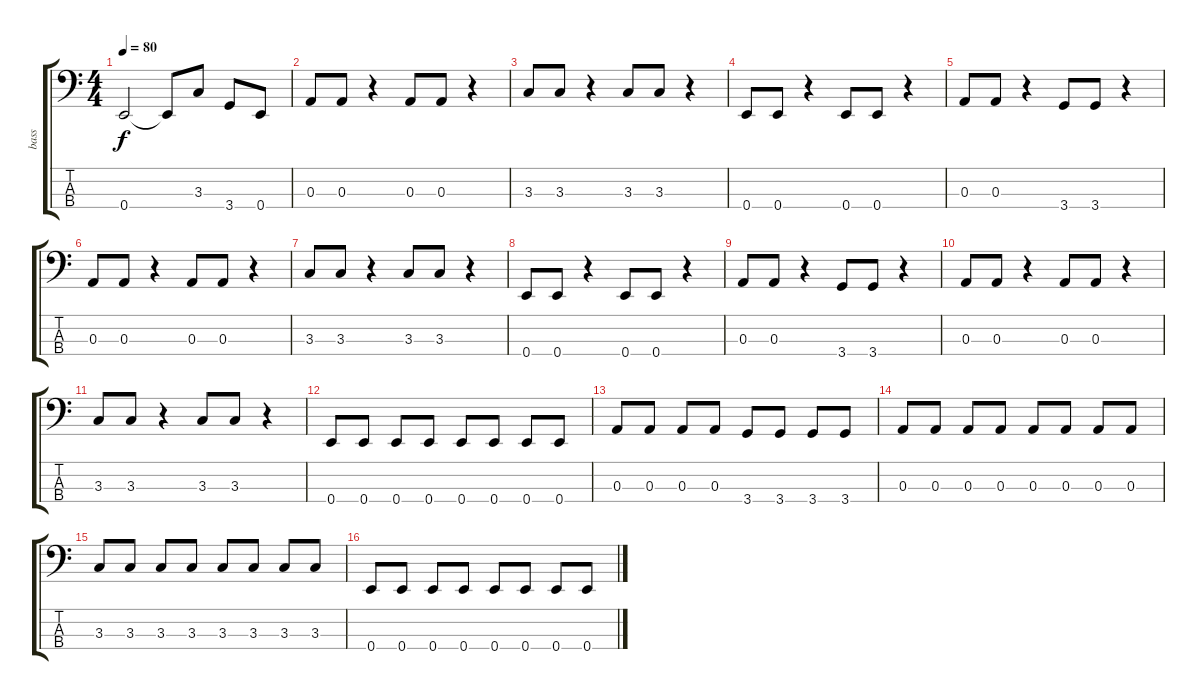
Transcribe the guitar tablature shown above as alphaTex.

\track ("bass" "bass") {instrument electricbassfinger}
\staff {score tabs}
\tuning (G2 D2 A1 E1) {hide}
\ts (4 4)
\tempo 80
\clef f4
\ks c
0.4{t}.2{dy f} 0.4{t}.8 3.3.8 3.4.8 0.4.8 |
0.3.8 0.3.8 r.4 0.3.8 0.3.8 r.4 |
3.3.8 3.3.8 r.4 3.3.8 3.3.8 r.4 |
0.4.8 0.4.8 r.4 0.4.8 0.4.8 r.4 |
0.3.8 0.3.8 r.4 3.4.8 3.4.8 r.4 |
0.3.8 0.3.8 r.4 0.3.8 0.3.8 r.4 |
3.3.8 3.3.8 r.4 3.3.8 3.3.8 r.4 |
0.4.8 0.4.8 r.4 0.4.8 0.4.8 r.4 |
0.3.8 0.3.8 r.4 3.4.8 3.4.8 r.4 |
0.3.8 0.3.8 r.4 0.3.8 0.3.8 r.4 |
3.3.8 3.3.8 r.4 3.3.8 3.3.8 r.4 |
0.4.8 0.4.8 0.4.8 0.4.8 0.4.8 0.4.8 0.4.8 0.4.8 |
0.3.8 0.3.8 0.3.8 0.3.8 3.4.8 3.4.8 3.4.8 3.4.8 |
0.3.8 0.3.8 0.3.8 0.3.8 0.3.8 0.3.8 0.3.8 0.3.8 |
3.3.8 3.3.8 3.3.8 3.3.8 3.3.8 3.3.8 3.3.8 3.3.8 |
0.4.8 0.4.8 0.4.8 0.4.8 0.4.8 0.4.8 0.4.8 0.4.8
